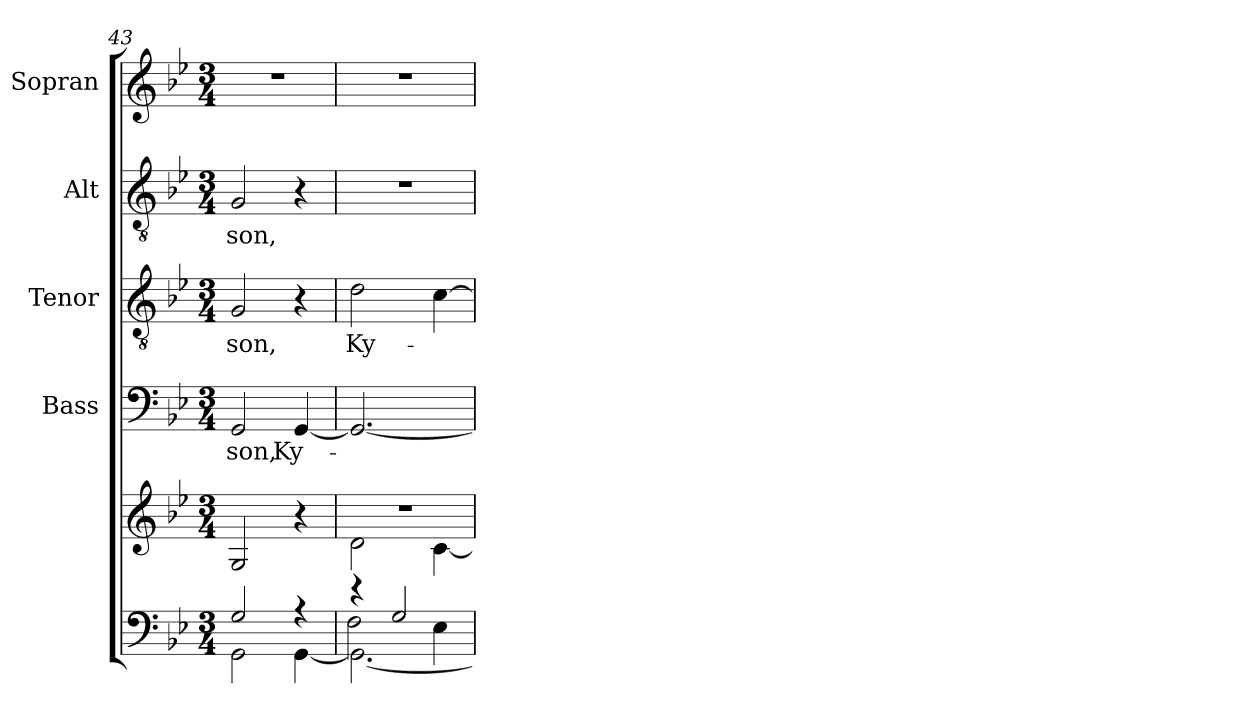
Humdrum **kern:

**kern	**kern	**kern	**text	**kern	**text	**kern	**text	**kern
*part5	*part5	*part4	*part4	*part3	*part3	*part2	*part2	*part1
*staff6	*staff5	*staff4	*staff4	*staff3	*staff3	*staff2	*staff2	*staff1
*	*	*I"Bass	*	*I"Tenor	*	*I"Alt	*	*I"Sopran
*	*	*I'B.	*	*I'T.	*	*I'A.	*	*I'S.
!!LO:PB:g=z
*clefF4	*clefG2	*clefF4	*	*clefGv2	*	*clefGv2	*	*clefG2
*k[b-e-]	*k[b-e-]	*k[b-e-]	*	*k[b-e-]	*	*k[b-e-]	*	*k[b-e-]
*B-:	*B-:	*B-:	*	*B-:	*	*B-:	*	*B-:
*M3/4	*M3/4	*M3/4	*	*M3/4	*	*M3/4	*	*M3/4
=43	=43	=43	=43	=43	=43	=43	=43	=43
*^	*	*	*	*	*	*	*	*
!	!	!	!	!LO:LY:b	!	!LO:LY:b	!	!LO:LY:b	!
2G/	2GG\	2G/	2GG/	-son,	2G/	-son,	2G/	-son,	2.r
!	!	!	!	!LO:LY:b	!	!	!	!	!
4rG	[<4GG\	4r	[4GG/	Ky-	4r	.	4r	.	.
=44	=44	=44	=44	=44	=44	=44	=44	=44	=44
*	*^	*	*	*	*	*	*	*	*
!	!	!	!LO:N:vis=1	!	!	!	!LO:LY:b	!	!	!
*	*	*	*^	*	*	*	*	*	*	*
4rd	2.GG\_	2F\	2.r	2d\	2.GG/_	.	2d\	Ky-	2.r	.	2.r
2G/	.	.	.	.	.	.	.	.	.	.	.
.	.	4E-\	.	[<4c\	.	.	[4c\	.	.	.	.
*v	*v	*v	*	*	*	*	*	*	*	*	*
*	*v	*v	*	*	*	*	*	*	*
=	=	=	=	=	=	=	=	=
*-	*-	*-	*-	*-	*-	*-	*-	*-
